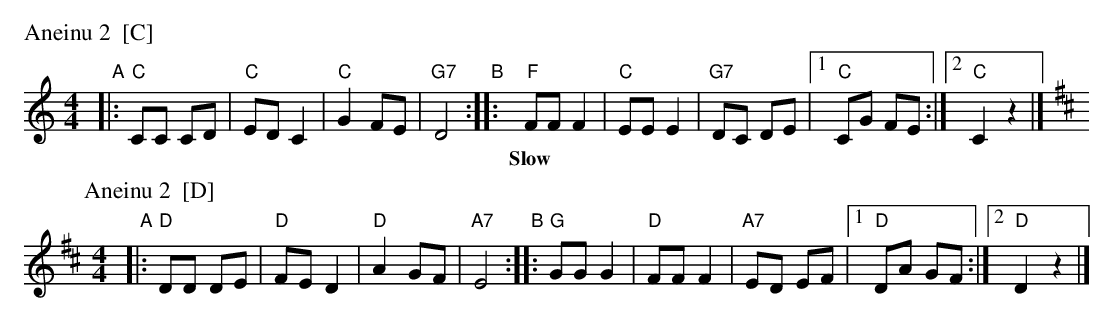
X:1
M: 4/4
L: 1/8
P: Aneinu 2  [C]
K: C
"A"|: "C"CC CD | "C"ED C2 | "C"G2 FE | "G7"D4 \
"B":: "F"FF F2 | "C"EE E2 | "G7"DC DE |1 "C"CG FE :|2 "C"C2 z2 |]
w: Slow*** | | | | Fast
P: Aneinu 2  [D]
M: 4/4
L: 1/8
K: D
"A"|: "D"DD DE | "D"FE D2 | "D"A2 GF | "A7"E4 \
"B":: "G"GG G2 | "D"FF F2 | "A7"ED EF |1 "D"DA GF :|2 "D"D2 z2 |]
